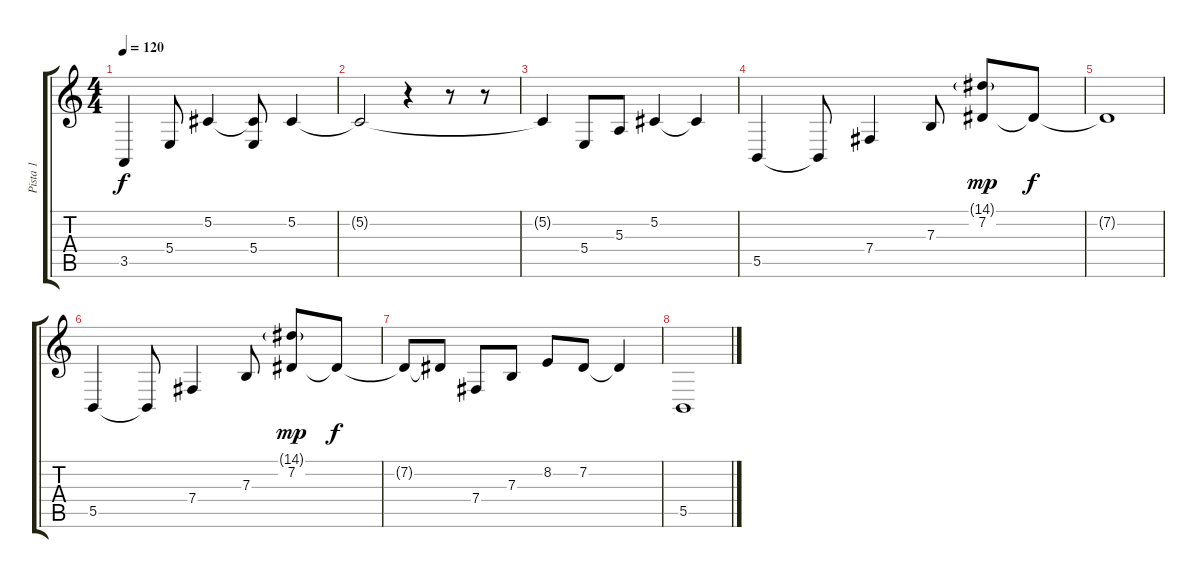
\track ("Pista 1" "Pista 1") {instrument honkytonkpiano}
\staff {score tabs}
\tuning (Db4 Ab3 E3 B2 Gb2 B1) {hide}
\ts (4 4)
\tempo 120
\clef g2
\ks c
3.5.4{dy f} 5.4.8 5.2.4 (5.2{t} 5.4).8 5.2.4 |
5.2{t}.2 r.4 r.8 r.8 |
5.2{t}.4 5.4.8 5.3.8 5.2.4 5.2{t}.4 |
5.5.4 5.5{t}.8 7.4.4 7.3.8 (14.1{g} 7.2).8{dy mp} 7.2{t}.8{dy f} |
7.2{t}.1 |
5.5.4 5.5{t}.8 7.4.4 7.3.8 (14.1{g} 7.2).8{dy mp} 7.2{t}.8{dy f} |
7.2{t}.8 7.2{t}.8 7.4.8 7.3.8 8.2.8 7.2.8 7.2{t}.4 |
5.5.1
